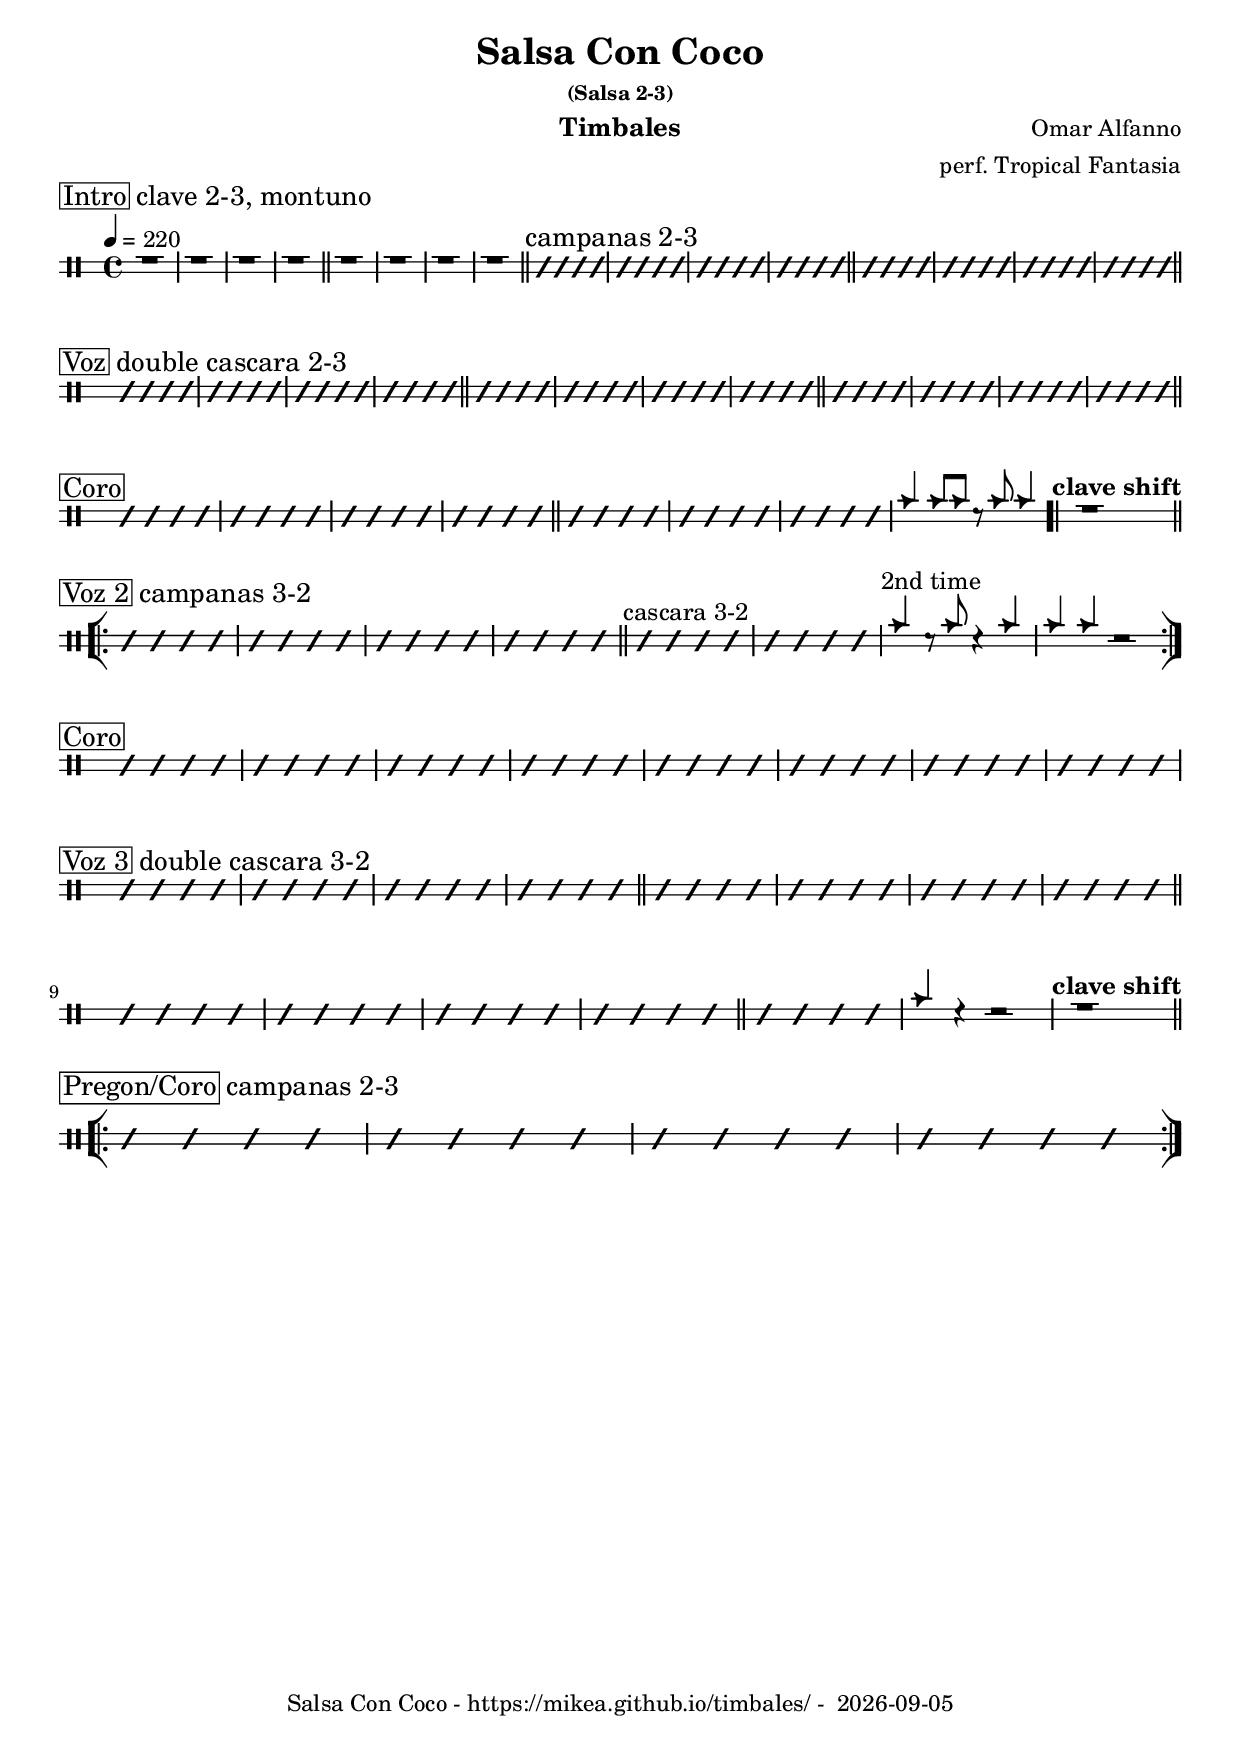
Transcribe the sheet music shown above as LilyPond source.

\version "2.24.2"
\include "charts/common.ly"

date = #(strftime "%Y-%m-%d" (localtime (current-time)))

\header {
  title = "Salsa Con Coco"
  subsubtitle = "(Salsa 2-3)"
  composer = "Omar Alfanno"
  arranger = "perf. Tropical Fantasia"
  instrument = "Timbales"
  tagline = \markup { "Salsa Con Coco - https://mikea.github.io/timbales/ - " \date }
}

\newTimbalesStaff <<
    \newDrumVoiceOne \drummode { 
        \tempo 4 = 220

        \sect "Intro" "clave 2-3, montuno"
        r1 | r1 | r1 | r1 | \bar "||"
        r1 | r1 | r1 | r1 | \bar "||" 

        \sectionLabel "campanas 2-3"
        \comp #4 | \comp #4 | \comp #4 | \comp #4 | \bar "||" 
        \comp #4 | \comp #4 | \comp #4 | \comp #4 | \bar "||" 

        \sect "Voz" "double cascara 2-3"
        \comp #4 | \comp #4 | \comp #4 | \comp #4 | \bar "||"
        \comp #4 | \comp #4 | \comp #4 | \comp #4 | \bar "||"
        \comp #4 | \comp #4 | \comp #4 | \comp #4 | \bar "||"
        \sect "Coro" "" \comp #4 | \comp #4 | \comp #4 | \comp #4 | \bar "||"
        \comp #4 | \comp #4 | \comp #4 | cb4 cb8 cb8 r8 cb8 cb4 | \bar ".|" \clave-shift r1 | 

        \sect "Voz 2" "campanas 3-2"
        \bar "[|:-||"
        \comp #4 | \comp #4 | \comp #4 | \comp #4 | \bar "||"
        \textMark "cascara 3-2"
        \comp #4 | \comp #4 | \textMark "2nd time" cb4 r8 cb8 r4 cb4  | cb4 cb r2 | \bar "||"

        \bar ":|]"

        \sect "Coro" ""
        \comp #4 | \comp #4 | \comp #4 | \comp #4 | 
        \comp #4 | \comp #4 | \comp #4 | \comp #4 | 

        \sect "Voz 3" "double cascara 3-2"
        \comp #4 | \comp #4 | \comp #4 | \comp #4 | \bar "||"
        \comp #4 | \comp #4 | \comp #4 | \comp #4 | \bar "||"
        \break
        \comp #4 | \comp #4 | \comp #4 | \comp #4 | \bar "||"
        \comp #4 | cb4 r4 r2 | \clave-shift r1 | \bar "||"

        \sect "Pregon/Coro" "campanas 2-3"
        \bar "[|:-||"
        \comp #4 | \comp #4 | \comp #4 | \comp #4 | \bar "||"
        \bar ":|]"

        \fine
    }
>>
